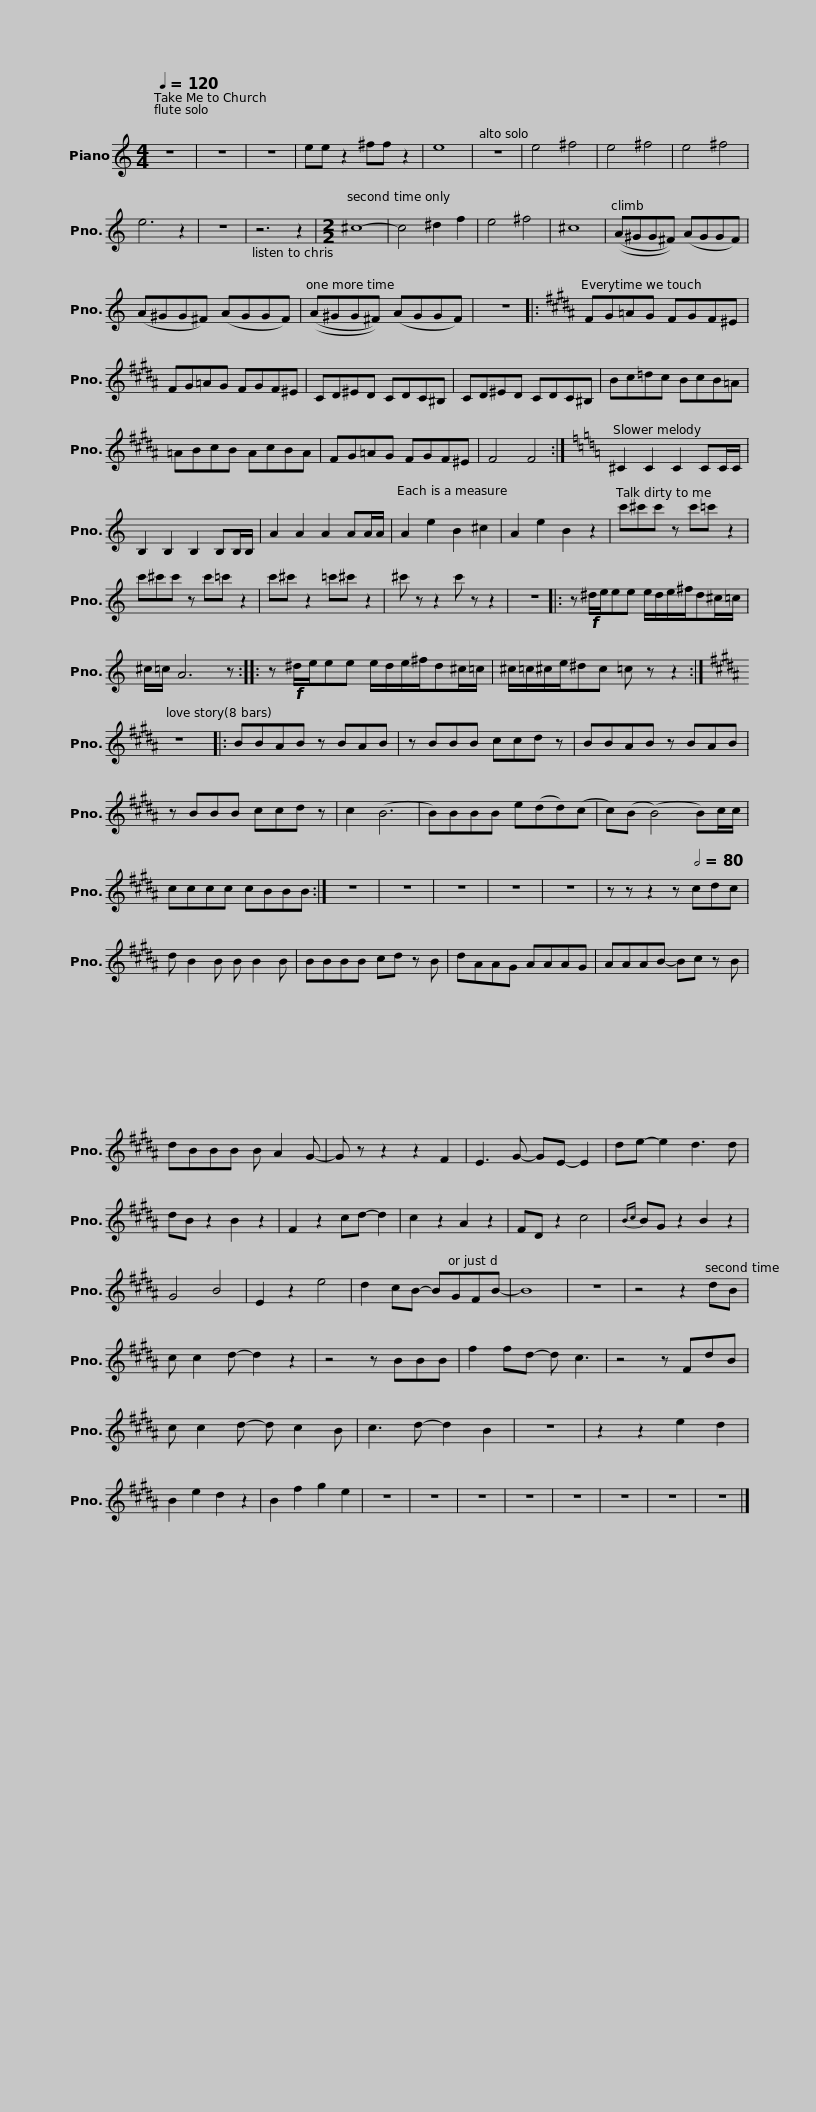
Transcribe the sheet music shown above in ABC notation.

X:1
L:1/8
Q:1/4=120
M:4/4
I:linebreak $
K:C
V:1 treble
V:1
 z8 | z8 | z8 | ee z2 ^ff z2 | e8 | %5
 z8 | e4 ^f4 | e4 ^f4 | e4 ^f4 | e6 z2 | %10
 z8 | z6 z2 |$[M:2/2] ^c8- | c4 ^d2 f2 | e4 ^f4 | %15
 ^c8 | ((A^GG^F)) (AGGF) | (A^GG^F) (AGGF) | ((A^GG^F)) (AGGF) | z8 |:$ %20
[K:B] FG=AG FGF^E | FG=AG FGF^E | CD^ED CDC^B, | CD^ED CDC^B, |$ Bc=dc BcB=A | %25
 =ABcB AcBA | FG=AG FGF^E | F4 F4 :|$[K:C] ^C2 C2 C2 CC/C/ | B,2 B,2 B,2 B,B,/B,/ | %30
[K:C] A2 A2 A2 AA/A/ | A2 e2 B2 ^c2 | A2 e2 B2 z2 |$ c'^c'c' z c'=c' z2 | c'^c'c' z c'=c' z2 | %35
 c'^c' z2 =c'^c' z2 | ^c' z z2 c' z z2 | z8 |:$ z!f! ^d/e/ee e/d/e/^f/d^c/=c/ | ^c/=c/ A6 z :: %40
 z!f! ^d/e/ee e/d/e/^f/d^c/=c/ |$ ^c/=c/^c/e/^dc =c z z2 :|[K:B] z8 |: BBAB z BAB | z BBB ccd z | %45
 BBAB z BAB |$ z BBB ccd z | c2 (B6 | B)BBB e(dd)(c | c)(B (B4) B)c/c/ | %50
 cccc cBBB :| z8 | z8 | z8 | z8 |$ %55
 z8 | z z z2 z[Q:1/2=80] cdc | d B2 B B B2 B | BBBB cd z B | dAAG AAAG | %60
 AAAB- Bc z B |$ dBBB B A2 G- | G z z2 z2 F2 | E3 G- GE- E2 | de- e2 d3 d | %65
 dB z2 B2 z2 | F2 z2 cd- d2 | c2 z2 A2 z2 | FD z2 c4 |${Bc} BG z2 B2 z2 | %70
 G4 B4 | E2 z2 e4 | d2 cB- BGFB- | B8 | z8 | %75
 z4 z2 dB | c c2 d- d2 z2 | z4 z BBB |$ f2 fd- d c3 | z4 z FdB | %80
 c c2 d- d c2 B | c3 d- d2 B2 | z8 | z2 z2 e2 d2 | B2 e2 d2 z2 | %85
 B2 f2 g2 e2 | z8 | z8 |$ z8 | z8 | %90
 z8 | z8 | z8 | z8 |] %94
